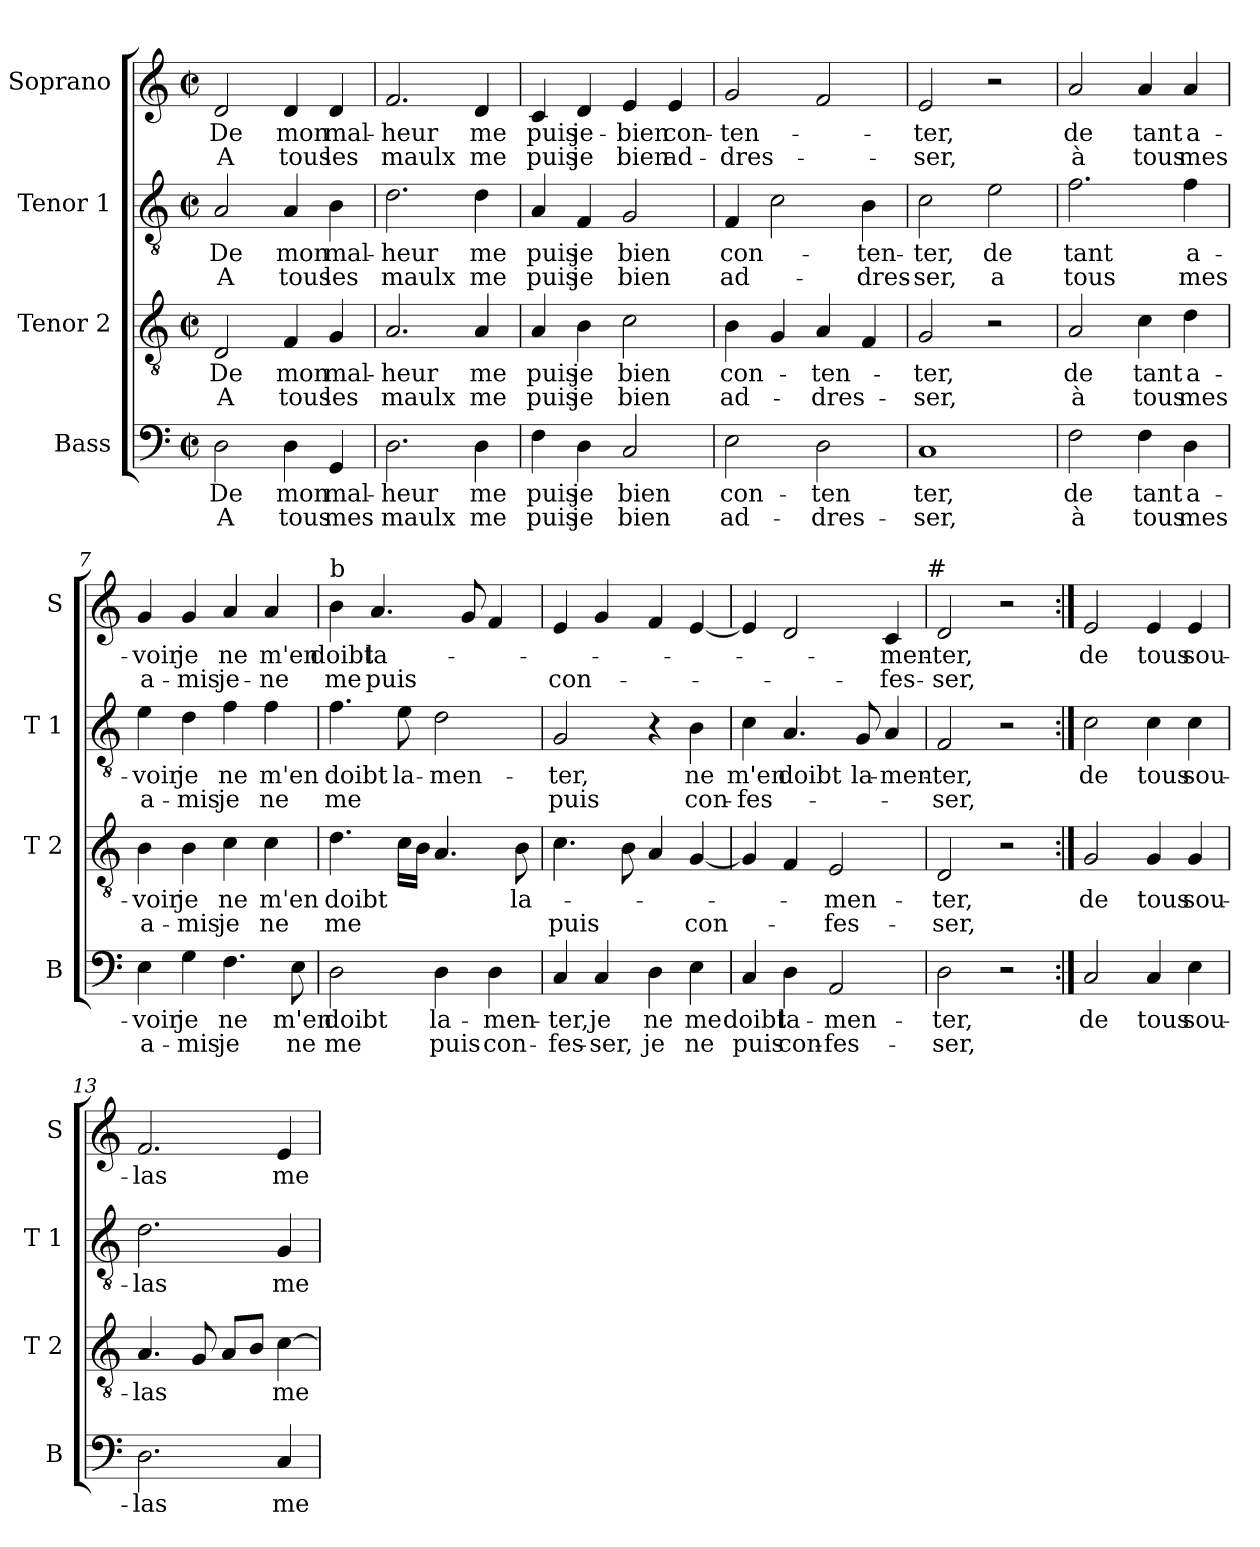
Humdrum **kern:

**kern	**text	**text	**kern	**text	**text	**kern	**text	**text	**kern	**text	**text
*part4	*part4	*part4	*part3	*part3	*part3	*part2	*part2	*part2	*part1	*part1	*part1
*staff4	*staff4	*staff4	*staff3	*staff3	*staff3	*staff2	*staff2	*staff2	*staff1	*staff1	*staff1
*I"Bass	*	*	*I"Tenor 2	*	*	*I"Tenor 1	*	*	*I"Soprano	*	*
*I'B	*	*	*I'T 2	*	*	*I'T 1	*	*	*I'S	*	*
*clefF4	*	*	*clefGv2	*	*	*clefGv2	*	*	*clefG2	*	*
*k[]	*	*	*k[]	*	*	*k[]	*	*	*k[]	*	*
*C:	*	*	*C:	*	*	*C:	*	*	*C:	*	*
*M2/2	*	*	*M2/2	*	*	*M2/2	*	*	*M2/2	*	*
*met(c|)	*	*	*met(c|)	*	*	*met(c|)	*	*	*met(c|)	*	*
=1	=1	=1	=1	=1	=1	=1	=1	=1	=1	=1	=1
2D\	De	A	2D/	De	A	2A/	De	A	2d/	De	A
4D\	mon	tous	4F/	mon	tous	4A/	mon	tous	4d/	mon	tous
4GG/	mal-	mes	4G/	mal-	les	4B\	mal-	les	4d/	mal-	les
=2	=2	=2	=2	=2	=2	=2	=2	=2	=2	=2	=2
2.D\	-heur	maulx	2.A/	-heur	maulx	2.d\	-heur	maulx	2.f/	-heur	maulx
4D\	me	me	4A/	me	me	4d\	me	me	4d/	me	me
=3	=3	=3	=3	=3	=3	=3	=3	=3	=3	=3	=3
4F\	puis	puis	4A/	puis	puis	4A/	puis	puis	4c/	puis	puis
4D\	je	je	4B\	je	je	4F/	je	je	4d/	je-	je
2C/	bien	bien	2c\	bien	bien	2G/	bien	bien	4e/	-bien	bien
.	.	.	.	.	.	.	.	.	4e/	con-	ad-
=4	=4	=4	=4	=4	=4	=4	=4	=4	=4	=4	=4
2E\	con-	ad-	4B\	con-	ad-	4F/	con-	ad-	2g/	-ten-	-dres-
.	.	.	4G/	.	.	2c\	.	.	.	.	.
2D\	-ten	-dres-	4A/	-ten-	-dres-	.	.	.	2f/	.	.
.	.	.	4F/	.	.	4B\	-ten-	-dres-	.	.	.
=5	=5	=5	=5	=5	=5	=5	=5	=5	=5	=5	=5
1C	ter,	-ser,	2G/	-ter,	-ser,	2c\	-ter,	-ser,	2e/	-ter,	-ser,
.	.	.	2r	.	.	2e\	de	a	2r	.	.
!!LO:LB:g=z
=6	=6	=6	=6	=6	=6	=6	=6	=6	=6	=6	=6
2F\	de	à	2A/	de	à	2.f\	tant	tous	2a/	de	à
4F\	tant	tous	4c\	tant	tous	.	.	.	4a/	tant	tous
4D\	a-	mes	4d\	a-	mes	4f\	a-	mes	4a/	a-	mes
=7	=7	=7	=7	=7	=7	=7	=7	=7	=7	=7	=7
4E\	-voir	a-	4B\	-voir	a-	4e\	-voir	a-	4g/	-voir	a-
4G\	je	-mis	4B\	je	-mis	4d\	je	-mis	4g/	je	-mis
4.F\	ne	je	4c\	ne	je	4f\	ne	je	4a/	ne	je-
.	.	.	4c\	m'en	ne	4f\	m'en	ne	4a/	m'en	-ne
8E\	m'en	ne	.	.	.	.	.	.	.	.	.
=8	=8	=8	=8	=8	=8	=8	=8	=8	=8	=8	=8
!	!	!	!	!	!	!	!	!	!LO:TX:a:t=b	!	!
2D\	doibt	me	4.d\	doibt	me	4.f\	doibt	me	4b\	doibt	me
.	.	.	.	.	.	.	.	.	4.a/	la-	puis
.	.	.	16c\LL	.	.	8e\	la-	.	.	.	.
.	.	.	16B\JJ	.	.	.	.	.	.	.	.
4D\	la-	puis	4.A/	.	.	2d\	-men-	.	.	.	.
.	.	.	.	.	.	.	.	.	8g/	.	.
4D\	-men-	con-	.	.	.	.	.	.	4f/	.	.
.	.	.	8B\	la-	.	.	.	.	.	.	.
=9	=9	=9	=9	=9	=9	=9	=9	=9	=9	=9	=9
4C/	-ter,	-fes-	4.c\	.	puis	2G/	-ter,	puis	4e/	.	con-
4C/	je	-ser,	.	.	.	.	.	.	4g/	.	.
.	.	.	8B\	.	.	.	.	.	.	.	.
4D\	ne	je	4A/	.	.	4r	.	.	4f/	.	.
4E\	me	ne	[4G/	.	con-	4B\	ne	con-	[4e/	.	.
=10	=10	=10	=10	=10	=10	=10	=10	=10	=10	=10	=10
4C/	doibt	puis	4G/]	.	.	4c\	m'en	-fes-	4e/]	.	.
4D\	la-	con-	4F/	.	.	4.A/	doibt	.	2d/	.	.
2AA/	-men-	-fes-	2E/	-men-	-fes-	.	.	.	.	.	.
.	.	.	.	.	.	8G/	la-	.	.	.	.
.	.	.	.	.	.	4A/	-men-	.	4c/	-men-	-fes-
!	!	!	!	!	!	!	!	!	!LO:TX:a:t=#	!	!
!!LO:LB:g=z
=11	=11	=11	=11	=11	=11	=11	=11	=11	=11	=11	=11
2D\	-ter,	-ser,	2D/	-ter,	-ser,	2F/	-ter,	-ser,	2d/	-ter,	-ser,
2r	.	.	2r	.	.	2r	.	.	2r	.	.
=12:|!	=12:|!	=12:|!	=12:|!	=12:|!	=12:|!	=12:|!	=12:|!	=12:|!	=12:|!	=12:|!	=12:|!
2C/	de	.	2G/	de	.	2c\	de	.	2e/	de	.
4C/	tous	.	4G/	tous	.	4c\	tous	.	4e/	tous	.
4E\	sou-	.	4G/	sou-	.	4c\	sou-	.	4e/	sou-	.
=13	=13	=13	=13	=13	=13	=13	=13	=13	=13	=13	=13
2.D\	-las	.	4.A/	-las	.	2.d\	-las	.	2.f/	-las	.
.	.	.	8G/	.	.	.	.	.	.	.	.
.	.	.	8A/L	.	.	.	.	.	.	.	.
.	.	.	8B/J	.	.	.	.	.	.	.	.
4C/	me	.	[4c\	me	.	4G/	me	.	4e/	me	.
=	=	=	=	=	=	=	=	=	=	=	=
*-	*-	*-	*-	*-	*-	*-	*-	*-	*-	*-	*-
